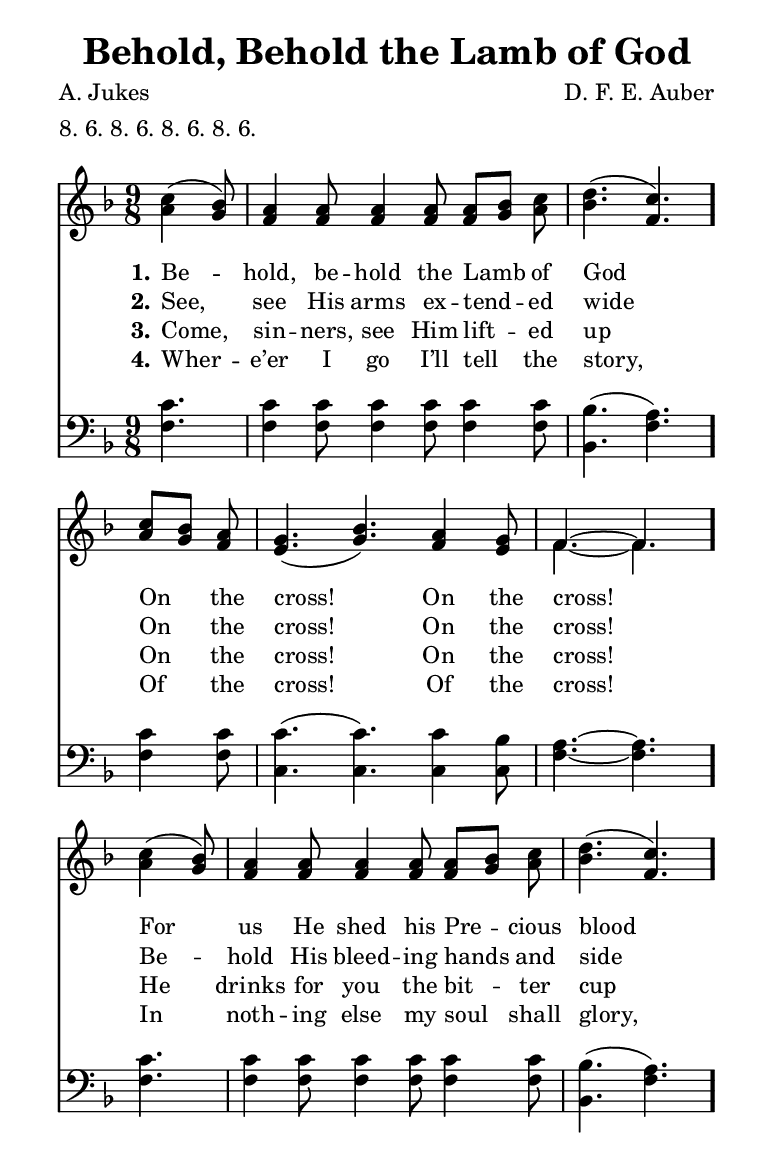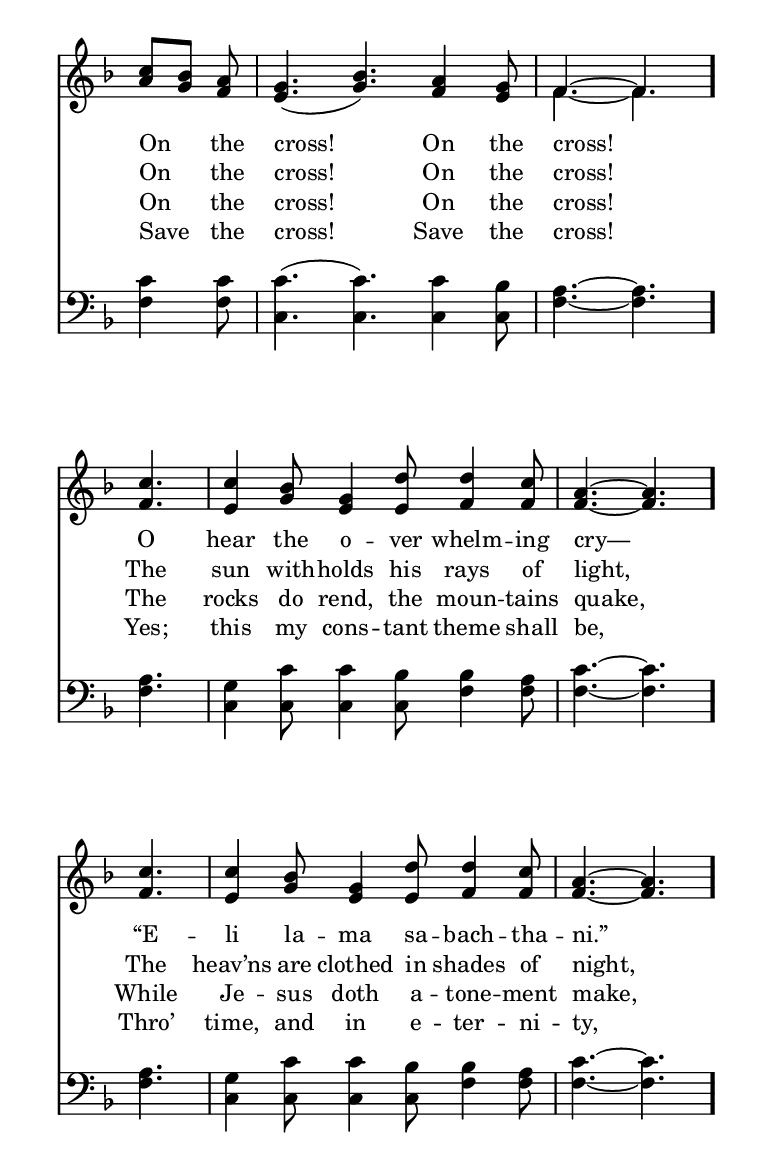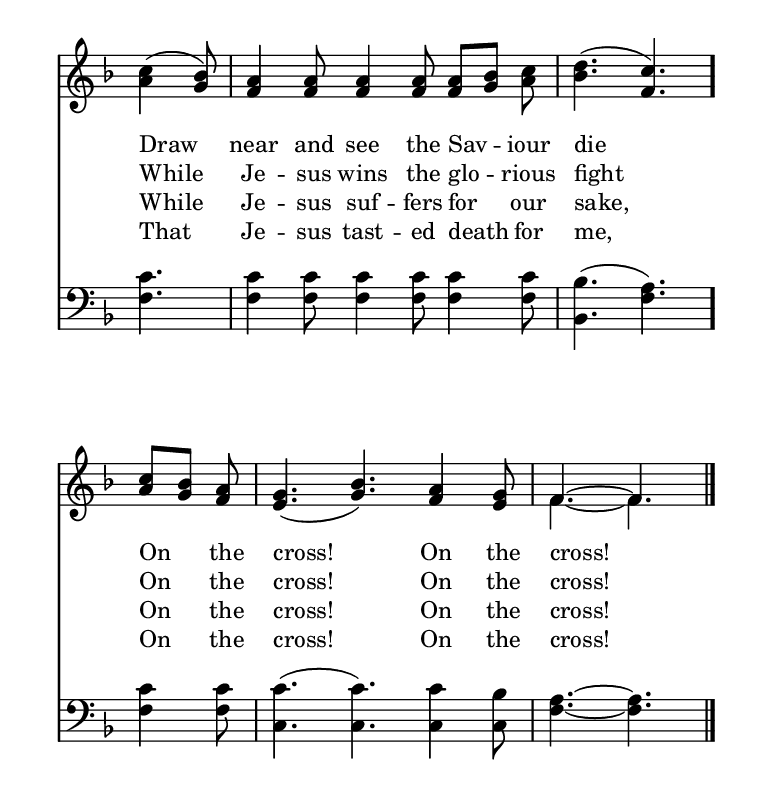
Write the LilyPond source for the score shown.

\include "common/global.ily"
\paper {
  \include "common/paper.ily"
}


\header{
  hymnnumber = "3"
  title = "Behold, Behold the Lamb of God"
  tunename = "Mercy’s Free"
  meter = "8. 6. 8. 6. 8. 6. 8. 6."
  poet = "A. Jukes"
  composer = "D. F. E. Auber"
  %copyright = ""
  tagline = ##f
}

global = {
  \include "common/overrides.ily"
  \autoBeamOff
  \override Staff.TimeSignature.style = #'numbered \time 9/8
  \once \override Score.MetronomeMark.transparent = ##t
  \tempo 4 = 80
  \key f \major
  \partial 4.
}

patternOne   = { c4( c8) | c4 c8 c4 c8 c8[ c8] c8 | c4.( c4.) c8[ c8] c8 | c4.( c4.) c4 c8 | c4. ~ c4. }
patternTwo   = { c4. | c4 c8 c4 c8 c4 c8 | c4. ~ c4. c4. | c4 c8 c4 c8 c4 c8 | c4. ~ c4. }
patternThree = { c4. | c4 c8 c4 c8 c4 c8 | c4.( c4.) c4 c8 | c4.( c4.) c4 c8 | c4. ~ c4. }

notesSoprano = {
\global
\relative c' {

    \changePitch \patternOne { c' bes | a a a a a bes c | d c c bes a | g bes a g | f f }
    \changePitch \patternOne { c' bes | a a a a a bes c | d c c bes a | g bes a g | f f }
    \changePitch \patternTwo { c' | c bes g d' d c | a a c | c bes g d' d c | a a }
    \changePitch \patternOne { c bes | a a a a a bes c | d c c bes a | g bes a g | f f }

    \bar "|."

}
}

notesAlto = {
\global
\relative e' {

    \changePitch \patternOne { a g | f f f f f g a | bes f a g f | e g f e | f f }
    \changePitch \patternOne { a g | f f f f f g a | bes f a g f | e g f e | f f }
    \changePitch \patternTwo { f | e g e e f f | f f f | e g e e f f | f f }
    \changePitch \patternOne { a g | f f f f f g a | bes f a g f | e g f e | f f }

}
}

notesTenor = {
\global
\relative a {

    \changePitch \patternThree { c | c c c c c c | bes a c c | c c c bes | a a }
    \changePitch \patternThree { c | c c c c c c | bes a c c | c c c bes | a a }
    \changePitch \patternTwo   { a | g c c bes bes a | c c a | g c c bes bes a | c c }
    \changePitch \patternThree { c | c c c c c c | bes a c c | c c c bes | a a }

}
}

notesBass = {
\global
\relative a {

    \changePitch \patternThree { f | f f f f f f | bes, f' f f | c c c c | f f }
    \changePitch \patternThree { f | f f f f f f | bes, f' f f | c c c c | f f }
    \changePitch \patternTwo   { f | c c c c f f | f f | f c c c c f f | f f }
    \changePitch \patternThree { f | f f f f f f | bes, f' f f | c c c c | f f }

}
}

wordsA = \lyricmode {
\set stanza = "1."

    Be -- hold, be -- hold the Lamb of God \bar "."
    On the cross! On the cross! \bar "." \break
    For us He shed his Pre -- cious blood \bar "."
    On the cross! On the cross! \bar "." \break
    O hear the o -- ver whelm -- ing cry— \bar "."
    “E -- li la -- ma sa -- bach -- tha -- ni.” \bar "." \break
    Draw near and see the Sav -- iour die \bar "."
    On the cross! On the cross! \bar "."

}

wordsB = \lyricmode {
\set stanza = "2."

    See, see His arms ex -- tend -- ed wide
    On the cross! On the cross! \bar "."
    Be -- hold His bleed -- ing hands and side
    On the cross! On the cross! \bar "."
    The sun with -- holds his rays of light,
    The heav’ns are clothed in shades of night,
    While Je -- sus wins the glo -- rious fight
    On the cross! On the cross! \bar "."

}

wordsC = \lyricmode {
\set stanza = "3."

    Come, sin -- ners, see Him lift -- ed up
    On the cross! On the cross! \bar "."
    He drinks for you the bit -- ter cup
    On the cross! On the cross! \bar "."
    The rocks do rend, the moun -- tains quake,
    While Je -- sus doth a -- tone -- ment make,
    While Je -- sus suf -- fers for our sake,
    On the cross! On the cross! \bar "."

}

wordsD = \lyricmode {
\set stanza = "4."

    Wher -- e’er I go I’ll tell the story,
    Of the cross! Of the cross! \bar "."
    In noth -- ing else my soul shall glory,
    Save the cross! Save the cross! \bar "."
    Yes; this my cons -- tant theme shall be,
    Thro’ time, and in e -- ter -- ni -- ty,
    That Je -- sus tast -- ed death for me,
    On the cross! On the cross! \bar "."

}


\score {
  \context ChoirStaff <<
    \context Staff = upper <<
      \set ChoirStaff.systemStartDelimiter = #'SystemStartBar
      \set ChoirStaff.printPartCombineTexts = ##f
      \partcombine #'(2 . 9) \notesSoprano \notesAlto
      \context NullVoice = sopranos { \voiceOne << \notesSoprano >> }
      \context NullVoice = altos { \voiceTwo << \notesAlto >> }
      \context Lyrics = one   \lyricsto sopranos \wordsA
      \context Lyrics = two   \lyricsto sopranos \wordsB
      \context Lyrics = three \lyricsto sopranos \wordsC
      \context Lyrics = four  \lyricsto sopranos \wordsD
    >>
    \context Staff = men <<
      \clef bass
      \set ChoirStaff.printPartCombineTexts = ##f
      \partcombine #'(2 . 9) \notesTenor \notesBass
      \context NullVoice = tenors { \voiceOne << \notesTenor >> }
      \context NullVoice = basses { \voiceTwo << \notesBass >> }
    >>
  >>
  \layout {
    \include "common/layout.ily"
  }
  \midi{
    \include "common/midi.ily"
  }
}

\version "2.19.49"  % necessary for upgrading to future LilyPond versions.

